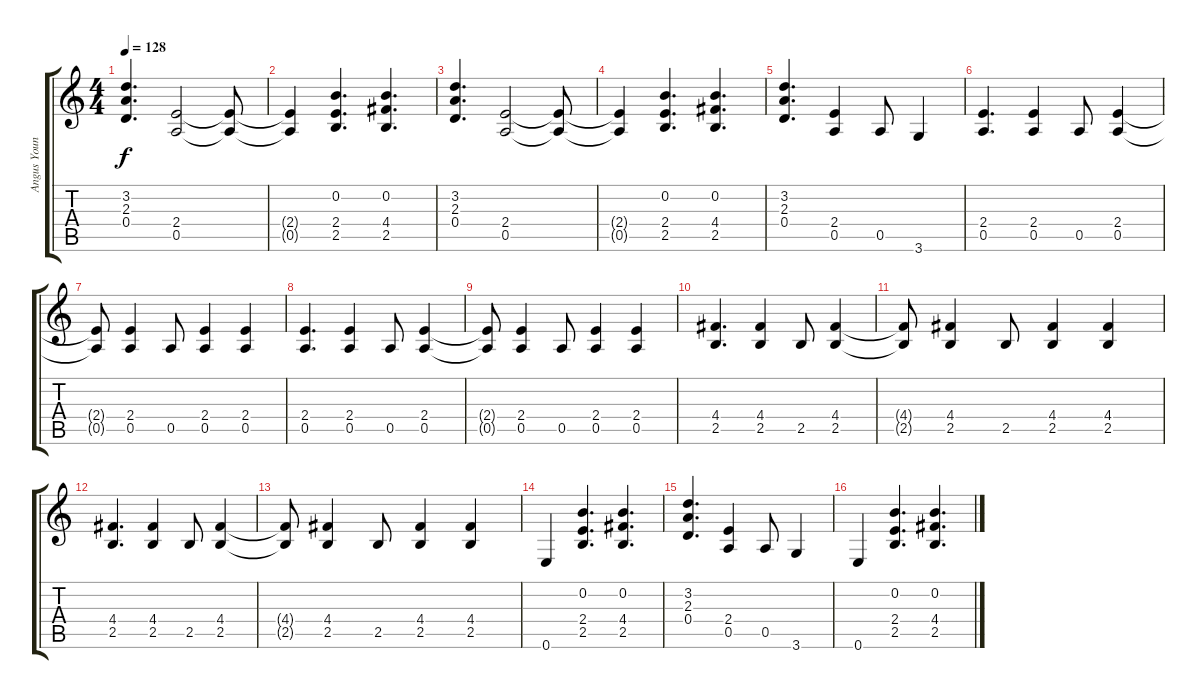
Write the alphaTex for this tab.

\track ("Angus Young" "Angus Youn") {instrument distortionguitar}
\staff {score tabs}
\tuning (E4 B3 G3 D3 A2 E2) {hide}
\ts (4 4)
\tempo 128
\clef g2
\ks c
(3.2 2.3 0.4).4{d dy f} (2.4 0.5).2 (2.4{t} 0.5{t}).8 |
(2.4{t} 0.5{t}).4 (0.2 2.4 2.5).4{d} (0.2 4.4 2.5).4{d} |
(3.2 2.3 0.4).4{d} (2.4 0.5).2 (2.4{t} 0.5{t}).8 |
(2.4{t} 0.5{t}).4 (0.2 2.4 2.5).4{d} (0.2 4.4 2.5).4{d} |
(3.2 2.3 0.4).4{d} (2.4 0.5).4 0.5.8 3.6.4 |
(2.4 0.5).4{d} (2.4 0.5).4 0.5.8 (2.4 0.5).4 |
(2.4{t} 0.5{t}).8 (2.4 0.5).4 0.5.8 (2.4 0.5).4 (2.4 0.5).4 |
(2.4 0.5).4{d} (2.4 0.5).4 0.5.8 (2.4 0.5).4 |
(2.4{t} 0.5{t}).8 (2.4 0.5).4 0.5.8 (2.4 0.5).4 (2.4 0.5).4 |
(4.4 2.5).4{d} (4.4 2.5).4 2.5.8 (4.4 2.5).4 |
(4.4{t} 2.5{t}).8 (4.4 2.5).4 2.5.8 (4.4 2.5).4 (4.4 2.5).4 |
(4.4 2.5).4{d} (4.4 2.5).4 2.5.8 (4.4 2.5).4 |
(4.4{t} 2.5{t}).8 (4.4 2.5).4 2.5.8 (4.4 2.5).4 (4.4 2.5).4 |
0.6.4 (0.2 2.4 2.5).4{d} (0.2 4.4 2.5).4{d} |
(3.2 2.3 0.4).4{d} (2.4 0.5).4 0.5.8 3.6.4 |
0.6.4 (0.2 2.4 2.5).4{d} (0.2 4.4 2.5).4{d}
